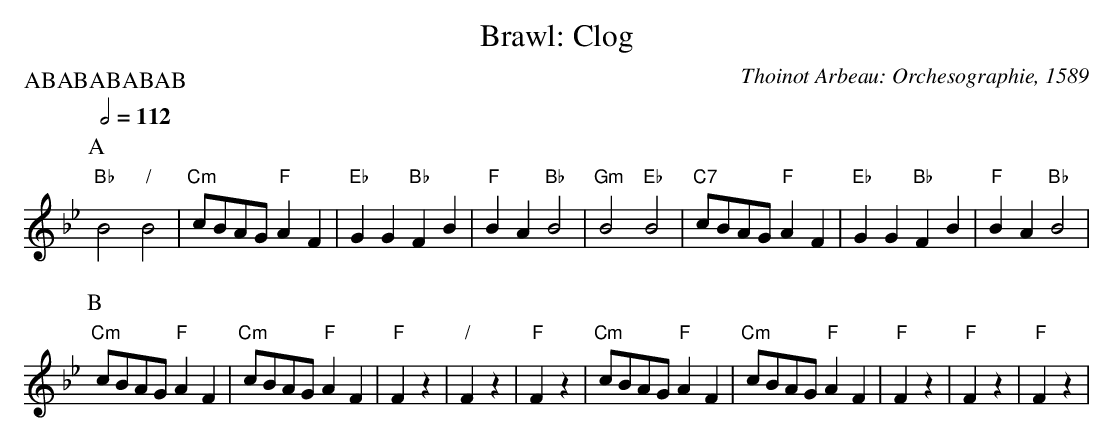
X:1
T:Brawl: Clog
Q:1/2=112
M:none
L:1/4
P:ABABABABAB
C:Thoinot Arbeau: Orchesographie, 1589
K:Bb
P:A
"Bb"B2 "/"B2 | "Cm"c/B/A/G/ "F"AF | "Eb"GG "Bb"FB | "F"BA "Bb"B2 |\
"Gm"B2 "Eb"B2 | "C7"c/B/A/G/ "F"AF | "Eb"GG "Bb"FB | "F"BA "Bb"B2 |
P:B
"Cm"c/B/A/G/ "F"AF | "Cm"c/B/A/G/ "F"AF |\
"F"Fz | "/"Fz | "F"Fz |\
"Cm"c/B/A/G/ "F"AF | "Cm"c/B/A/G/ "F"AF |\
"F"Fz | "F"Fz | "F"Fz |\
